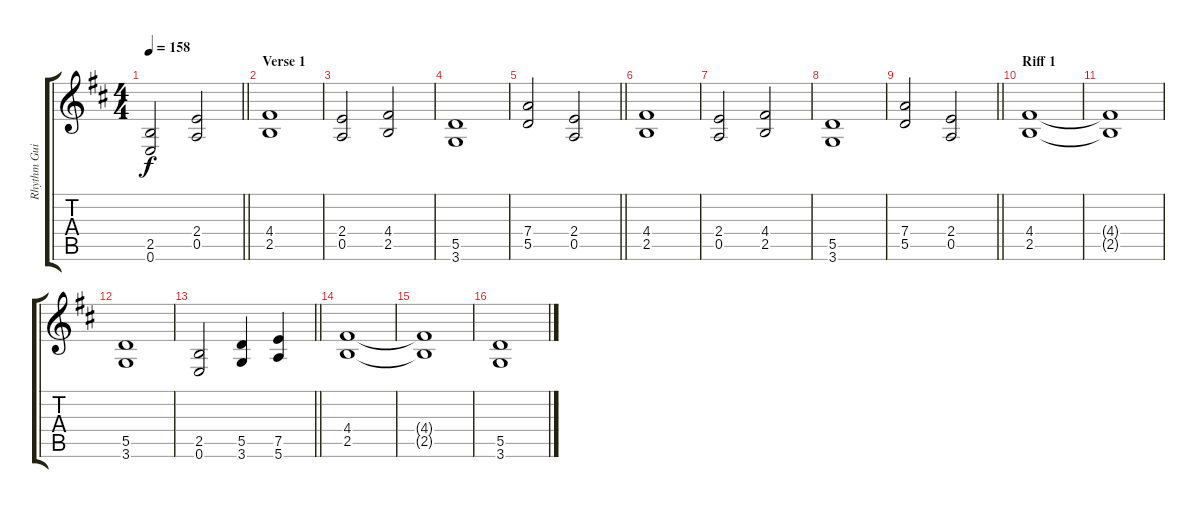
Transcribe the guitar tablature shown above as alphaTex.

\track ("Rhythm Guitar 2: Peter \"Peppe\" Johansson" "Rhythm Gui") {instrument distortionguitar}
\staff {score tabs}
\tuning (E4 B3 G3 D3 A2 E2) {hide}
\ts (4 4)
\tempo 158
\clef g2
\barLineRight lightlight
\ks bminor
(2.5 0.6).2{dy f} (2.4 0.5).2 |
\section ("" "Verse 1")
(4.4 2.5).1 |
(2.4 0.5).2 (4.4 2.5).2 |
(5.5 3.6).1 |
\barLineRight lightlight
(7.4 5.5).2 (2.4 0.5).2 |
(4.4 2.5).1 |
(2.4 0.5).2 (4.4 2.5).2 |
(5.5 3.6).1 |
\barLineRight lightlight
(7.4 5.5).2 (2.4 0.5).2 |
\section ("" "Riff 1")
(4.4 2.5).1 |
(4.4{t} 2.5{t}).1 |
(5.5 3.6).1 |
\barLineRight lightlight
(2.5 0.6).2 (5.5 3.6).4 (7.5 5.6).4 |
(4.4 2.5).1 |
(4.4{t} 2.5{t}).1 |
(5.5 3.6).1
